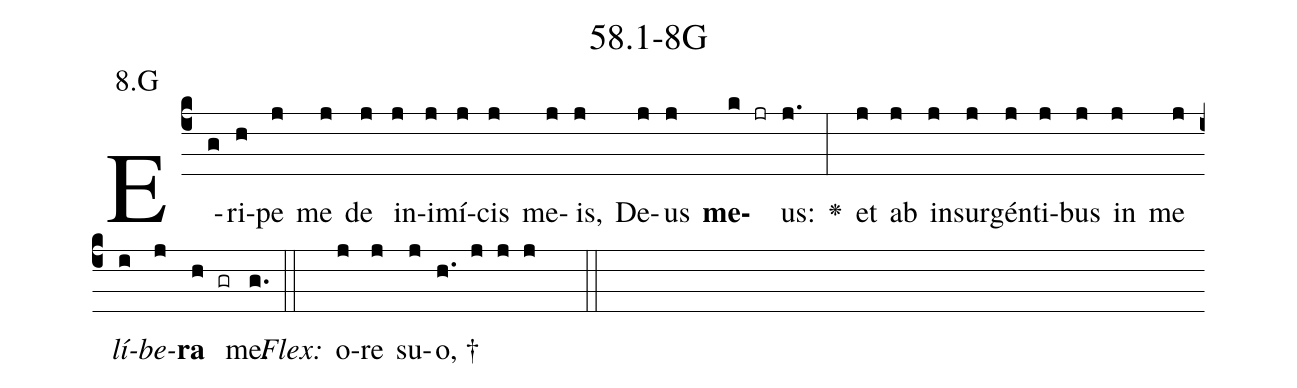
name: 58.1-8G;
annotation: 8.G;
%%
(c4)E(g)ri(h)pe(j) me(j) de(j) in(j)i(j)mí(j)cis(j) me(j)is,(j) De(j)us(j) <b>me</b>(k jr)us:(j.) <v>\greheightstar</v>(:) et(j) ab(j) in(j)sur(j)gén(j)ti(j)bus(j) in(j) me(j) <i>lí</i>(i)<i>be</i>(j)<b>ra</b>(h gr) me.(g.) (::)
<i>Flex:</i>()  o(j)re(j) su(j)o, †(h. j j j  ::)

%E(j) u(j) o(i) u(j) a(h) e.(g.) (::)
